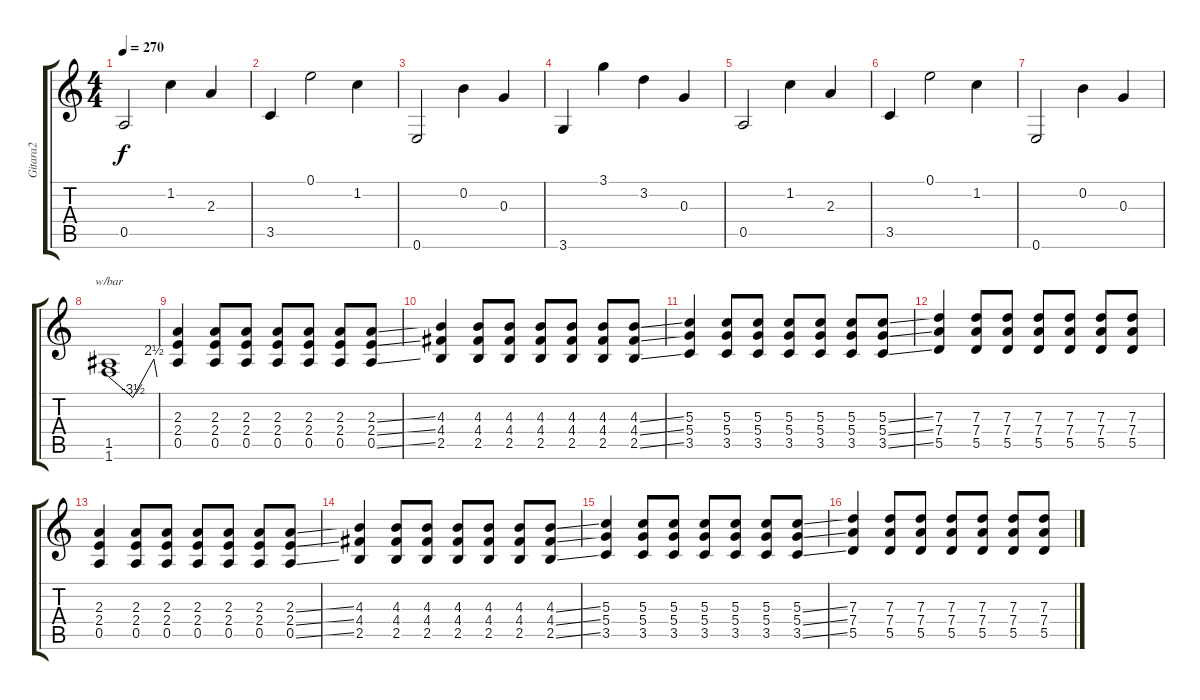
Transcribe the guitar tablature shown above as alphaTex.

\track ("Gitara2" "Gitara2") {instrument electricguitarclean}
\staff {score tabs}
\tuning (E4 B3 G3 D3 A2 E2) {hide}
\ts (4 4)
\tempo 270
\clef g2
\ks c
0.5.2{dy f instrument overdrivenguitar} 1.2.4 2.3.4 |
3.5.4 0.1.2 1.2.4 |
0.6.2 0.2.4 0.3.4 |
3.6.4 3.1.4 3.2.4 0.3.4 |
0.5.2{instrument overdrivenguitar} 1.2.4 2.3.4 |
3.5.4 0.1.2 1.2.4 |
0.6.2 0.2.4 0.3.4 |
(1.5 1.6).1{tbe (custom default 0 0 30 -14 56 10 60 0) instrument overdrivenguitar} |
(2.3 2.4 0.5).4{instrument overdrivenguitar} (2.3 2.4 0.5).8 (2.3 2.4 0.5).8 (2.3 2.4 0.5).8 (2.3 2.4 0.5).8 (2.3 2.4 0.5).8 (2.3{ss} 2.4{ss} 0.5{ss}).8 |
(4.3 4.4 2.5).4 (4.3 4.4 2.5).8 (4.3 4.4 2.5).8 (4.3 4.4 2.5).8 (4.3 4.4 2.5).8 (4.3 4.4 2.5).8 (4.3{ss} 4.4{ss} 2.5{ss}).8 |
(5.3 5.4 3.5).4 (5.3 5.4 3.5).8 (5.3 5.4 3.5).8 (5.3 5.4 3.5).8 (5.3 5.4 3.5).8 (5.3 5.4 3.5).8 (5.3{ss} 5.4{ss} 3.5{ss}).8 |
(7.3 7.4 5.5).4 (7.3 7.4 5.5).8 (7.3 7.4 5.5).8 (7.3 7.4 5.5).8 (7.3 7.4 5.5).8 (7.3 7.4 5.5).8 (7.3 7.4 5.5).8 |
(2.3 2.4 0.5).4{instrument overdrivenguitar} (2.3 2.4 0.5).8 (2.3 2.4 0.5).8 (2.3 2.4 0.5).8 (2.3 2.4 0.5).8 (2.3 2.4 0.5).8 (2.3{ss} 2.4{ss} 0.5{ss}).8 |
(4.3 4.4 2.5).4 (4.3 4.4 2.5).8 (4.3 4.4 2.5).8 (4.3 4.4 2.5).8 (4.3 4.4 2.5).8 (4.3 4.4 2.5).8 (4.3{ss} 4.4{ss} 2.5{ss}).8 |
(5.3 5.4 3.5).4 (5.3 5.4 3.5).8 (5.3 5.4 3.5).8 (5.3 5.4 3.5).8 (5.3 5.4 3.5).8 (5.3 5.4 3.5).8 (5.3{ss} 5.4{ss} 3.5{ss}).8 |
(7.3 7.4 5.5).4 (7.3 7.4 5.5).8 (7.3 7.4 5.5).8 (7.3 7.4 5.5).8 (7.3 7.4 5.5).8 (7.3 7.4 5.5).8 (7.3 7.4 5.5).8
